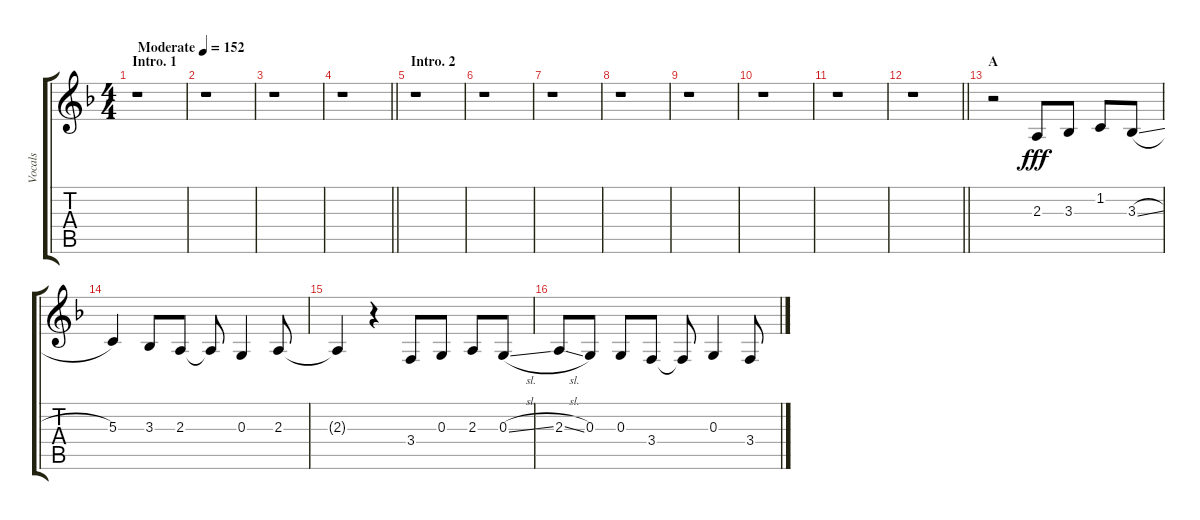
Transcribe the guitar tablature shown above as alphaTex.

\track ("Vocals" "Vocals") {instrument voiceoohs}
\staff {score tabs}
\tuning (E4 B3 G3 D3 A2 E2) {hide}
\ts (4 4)
\section ("" "Intro. 1")
\tempo (152 "Moderate")
\clef g2
\ks f
r.1{dy fff instrument voiceoohs} |
r.1 |
r.1 |
\barLineRight lightlight
r.1 |
\section ("" "Intro. 2")
r.1 |
r.1 |
r.1 |
r.1 |
r.1 |
r.1 |
r.1 |
\barLineRight lightlight
r.1 |
\section ("" "A")
r.2 2.3.8 3.3.8 1.2.8 3.3{sl}.8 |
5.3.4 3.3.8 2.3.8 2.3{t}.8 0.3.4 2.3.8 |
2.3{t}.4 r.4 3.4.8 0.3.8 2.3.8 0.3{sl}.8 |
2.3{sl}.8 0.3.8 0.3.8 3.4.8 3.4{t}.8 0.3.4 3.4.8
